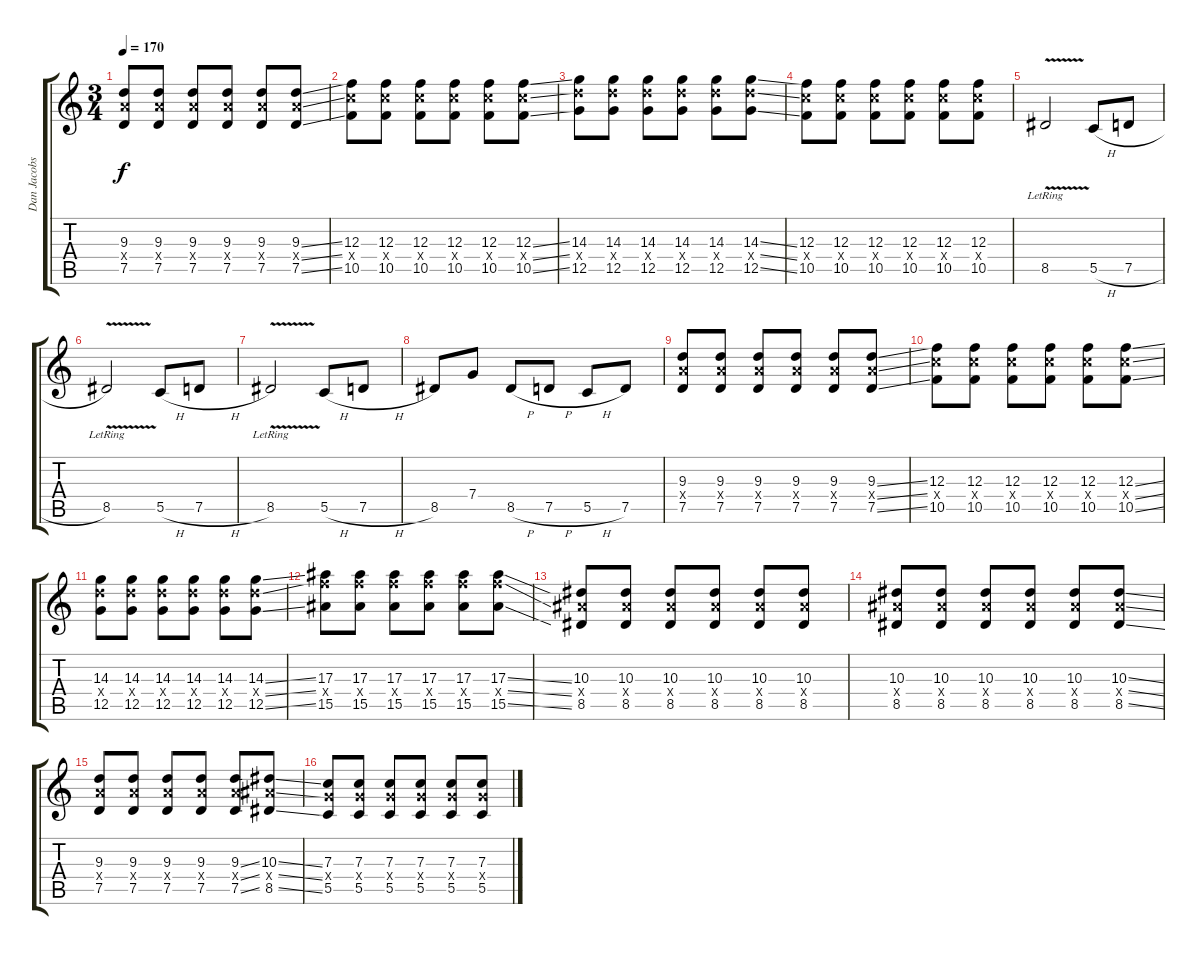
\track ("Dan Jacobs" "Dan Jacobs") {instrument distortionguitar}
\staff {score tabs}
\tuning (D4 A3 F3 C3 G2 C2) {hide}
\ts (3 4)
\tempo 170
\clef g2
\ks c
(9.3 9.4{x} 7.5).8{dy f} (9.3 9.4{x} 7.5).8 (9.3 9.4{x} 7.5).8 (9.3 9.4{x} 7.5).8 (9.3 9.4{x} 7.5).8 (9.3{ss} 9.4{ss x} 7.5{ss}).8 |
(12.3 12.4{x} 10.5).8 (12.3 12.4{x} 10.5).8 (12.3 12.4{x} 10.5).8 (12.3 12.4{x} 10.5).8 (12.3 12.4{x} 10.5).8 (12.3{ss} 12.4{ss x} 10.5{ss}).8 |
(14.3 14.4{x} 12.5).8 (14.3 14.4{x} 12.5).8 (14.3 14.4{x} 12.5).8 (14.3 14.4{x} 12.5).8 (14.3 14.4{x} 12.5).8 (14.3{ss} 14.4{ss x} 12.5{ss}).8 |
(12.3 12.4{x} 10.5).8 (12.3 12.4{x} 10.5).8 (12.3 12.4{x} 10.5).8 (12.3 12.4{x} 10.5).8 (12.3 12.4{x} 10.5).8 (12.3 12.4{x} 10.5).8 |
8.5{v lr}.2 5.5{h}.8 7.5{h}.8 |
8.5{v lr}.2 5.5{h}.8 7.5{h}.8 |
8.5{v lr}.2 5.5{h}.8 7.5{h}.8 |
8.5.8 7.4.8 8.5{h}.8 7.5{h}.8 5.5{h}.8 7.5.8 |
(9.3 9.4{x} 7.5).8 (9.3 9.4{x} 7.5).8 (9.3 9.4{x} 7.5).8 (9.3 9.4{x} 7.5).8 (9.3 9.4{x} 7.5).8 (9.3{ss} 9.4{ss x} 7.5{ss}).8 |
(12.3 12.4{x} 10.5).8 (12.3 12.4{x} 10.5).8 (12.3 12.4{x} 10.5).8 (12.3 12.4{x} 10.5).8 (12.3 12.4{x} 10.5).8 (12.3{ss} 12.4{ss x} 10.5{ss}).8 |
(14.3 14.4{x} 12.5).8 (14.3 14.4{x} 12.5).8 (14.3 14.4{x} 12.5).8 (14.3 14.4{x} 12.5).8 (14.3 14.4{x} 12.5).8 (14.3{ss} 14.4{ss x} 12.5{ss}).8 |
(17.3 17.4{x} 15.5).8 (17.3 17.4{x} 15.5).8 (17.3 17.4{x} 15.5).8 (17.3 17.4{x} 15.5).8 (17.3 17.4{x} 15.5).8 (17.3{ss} 17.4{ss x} 15.5{ss}).8 |
(10.3 10.4{x} 8.5).8 (10.3 10.4{x} 8.5).8 (10.3 10.4{x} 8.5).8 (10.3 10.4{x} 8.5).8 (10.3 10.4{x} 8.5).8 (10.3 10.4{x} 8.5).8 |
(10.3 10.4{x} 8.5).8 (10.3 10.4{x} 8.5).8 (10.3 10.4{x} 8.5).8 (10.3 10.4{x} 8.5).8 (10.3 10.4{x} 8.5).8 (10.3{ss} 10.4{ss x} 8.5{ss}).8 |
(9.3 9.4{x} 7.5).8 (9.3 9.4{x} 7.5).8 (9.3 9.4{x} 7.5).8 (9.3 9.4{x} 7.5).8 (9.3{ss} 9.4{ss x} 7.5{ss}).8 (10.3{ss} 10.4{ss x} 8.5{ss}).8 |
(7.3 7.4{x} 5.5).8 (7.3 7.4{x} 5.5).8 (7.3 7.4{x} 5.5).8 (7.3 7.4{x} 5.5).8 (7.3 7.4{x} 5.5).8 (7.3 7.4{x} 5.5).8
